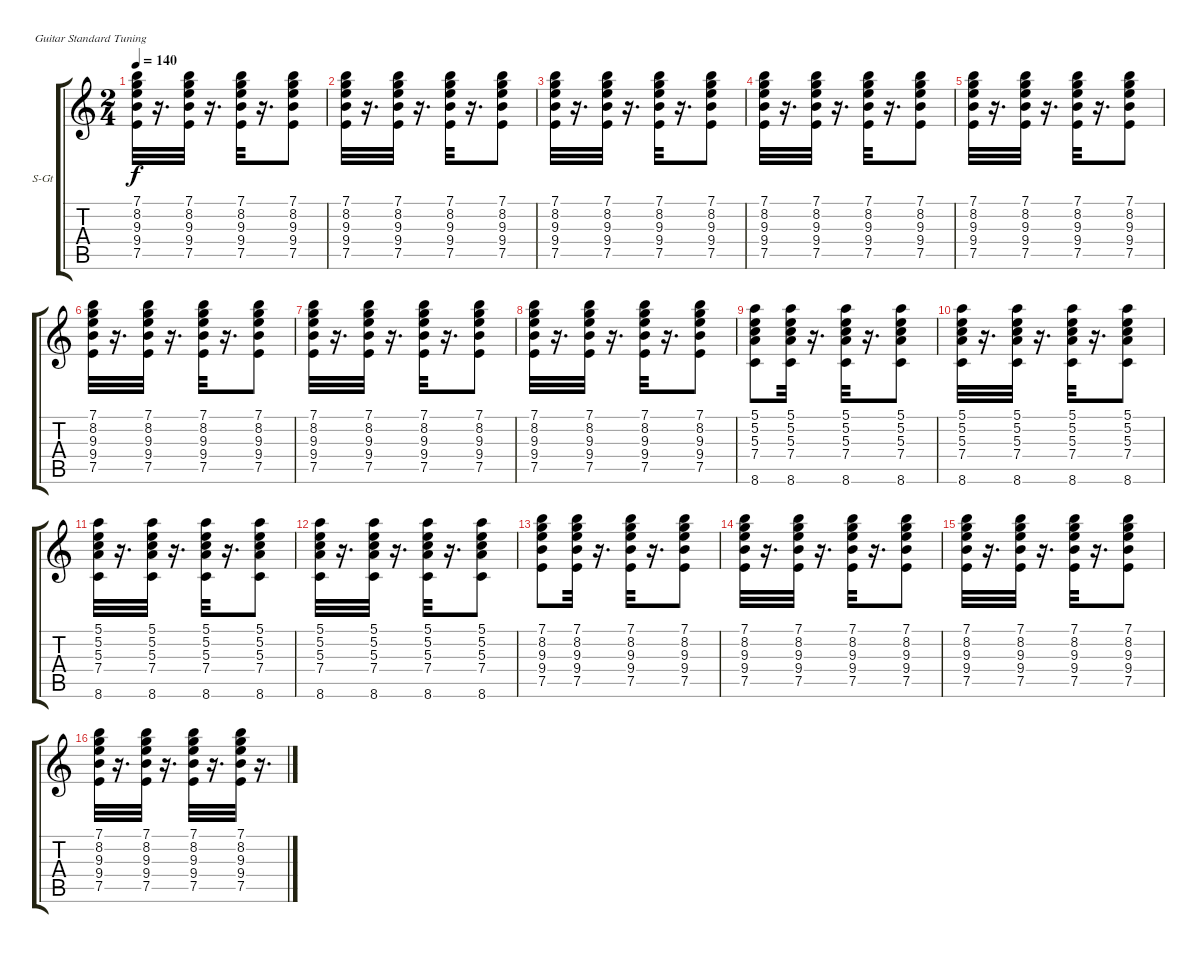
\bracketExtendMode groupsimilarinstruments
\firstSystemTrackNameOrientation horizontal
\otherSystemsTrackNameOrientation horizontal
\track ("Гитара 1" "S-Gt") {instrument acousticguitarsteel}
\staff {score tabs}
\tuning (E4 B3 G3 D3 A2 E2)
\ts (2 4)
\tempo 140
\clef g2
\ks c
(7.1 8.2 9.3 9.4 7.5).32{dy f} r.16{d} (7.1 8.2 9.3 9.4 7.5).32 r.16{d} (7.1 8.2 9.3 9.4 7.5).32 r.16{d} (7.1 8.2 9.3 9.4 7.5).8 |
(7.1 8.2 9.3 9.4 7.5).32 r.16{d} (7.1 8.2 9.3 9.4 7.5).32 r.16{d} (7.1 8.2 9.3 9.4 7.5).32 r.16{d} (7.1 8.2 9.3 9.4 7.5).8 |
(7.1 8.2 9.3 9.4 7.5).32 r.16{d} (7.1 8.2 9.3 9.4 7.5).32 r.16{d} (7.1 8.2 9.3 9.4 7.5).32 r.16{d} (7.1 8.2 9.3 9.4 7.5).8 |
(7.1 8.2 9.3 9.4 7.5).32 r.16{d} (7.1 8.2 9.3 9.4 7.5).32 r.16{d} (7.1 8.2 9.3 9.4 7.5).32 r.16{d} (7.1 8.2 9.3 9.4 7.5).8 |
(7.1 8.2 9.3 9.4 7.5).32 r.16{d} (7.1 8.2 9.3 9.4 7.5).32 r.16{d} (7.1 8.2 9.3 9.4 7.5).32 r.16{d} (7.1 8.2 9.3 9.4 7.5).8 |
(7.1 8.2 9.3 9.4 7.5).32 r.16{d} (7.1 8.2 9.3 9.4 7.5).32 r.16{d} (7.1 8.2 9.3 9.4 7.5).32 r.16{d} (7.1 8.2 9.3 9.4 7.5).8 |
(7.1 8.2 9.3 9.4 7.5).32 r.16{d} (7.1 8.2 9.3 9.4 7.5).32 r.16{d} (7.1 8.2 9.3 9.4 7.5).32 r.16{d} (7.1 8.2 9.3 9.4 7.5).8 |
(7.1 8.2 9.3 9.4 7.5).32 r.16{d} (7.1 8.2 9.3 9.4 7.5).32 r.16{d} (7.1 8.2 9.3 9.4 7.5).32 r.16{d} (7.1 8.2 9.3 9.4 7.5).8 |
(5.1 5.2 5.3 7.4 8.6).8 (5.1 5.2 5.3 7.4 8.6).32 r.16{d} (5.1 5.2 5.3 7.4 8.6).32 r.16{d} (5.1 5.2 5.3 7.4 8.6).8 |
(5.1 5.2 5.3 7.4 8.6).32 r.16{d} (5.1 5.2 5.3 7.4 8.6).32 r.16{d} (5.1 5.2 5.3 7.4 8.6).32 r.16{d} (5.1 5.2 5.3 7.4 8.6).8 |
(5.1 5.2 5.3 7.4 8.6).32 r.16{d} (5.1 5.2 5.3 7.4 8.6).32 r.16{d} (5.1 5.2 5.3 7.4 8.6).32 r.16{d} (5.1 5.2 5.3 7.4 8.6).8 |
(5.1 5.2 5.3 7.4 8.6).32 r.16{d} (5.1 5.2 5.3 7.4 8.6).32 r.16{d} (5.1 5.2 5.3 7.4 8.6).32 r.16{d} (5.1 5.2 5.3 7.4 8.6).8 |
(7.1 8.2 9.3 9.4 7.5).8 (7.1 8.2 9.3 9.4 7.5).32 r.16{d} (7.1 8.2 9.3 9.4 7.5).32 r.16{d} (7.1 8.2 9.3 9.4 7.5).8 |
(7.1 8.2 9.3 9.4 7.5).32 r.16{d} (7.1 8.2 9.3 9.4 7.5).32 r.16{d} (7.1 8.2 9.3 9.4 7.5).32 r.16{d} (7.1 8.2 9.3 9.4 7.5).8 |
(7.1 8.2 9.3 9.4 7.5).32 r.16{d} (7.1 8.2 9.3 9.4 7.5).32 r.16{d} (7.1 8.2 9.3 9.4 7.5).32 r.16{d} (7.1 8.2 9.3 9.4 7.5).8 |
(7.1 8.2 9.3 9.4 7.5).32 r.16{d} (7.1 8.2 9.3 9.4 7.5).32 r.16{d} (7.1 8.2 9.3 9.4 7.5).32 r.16{d} (7.1 8.2 9.3 9.4 7.5).32 r.16{d}
